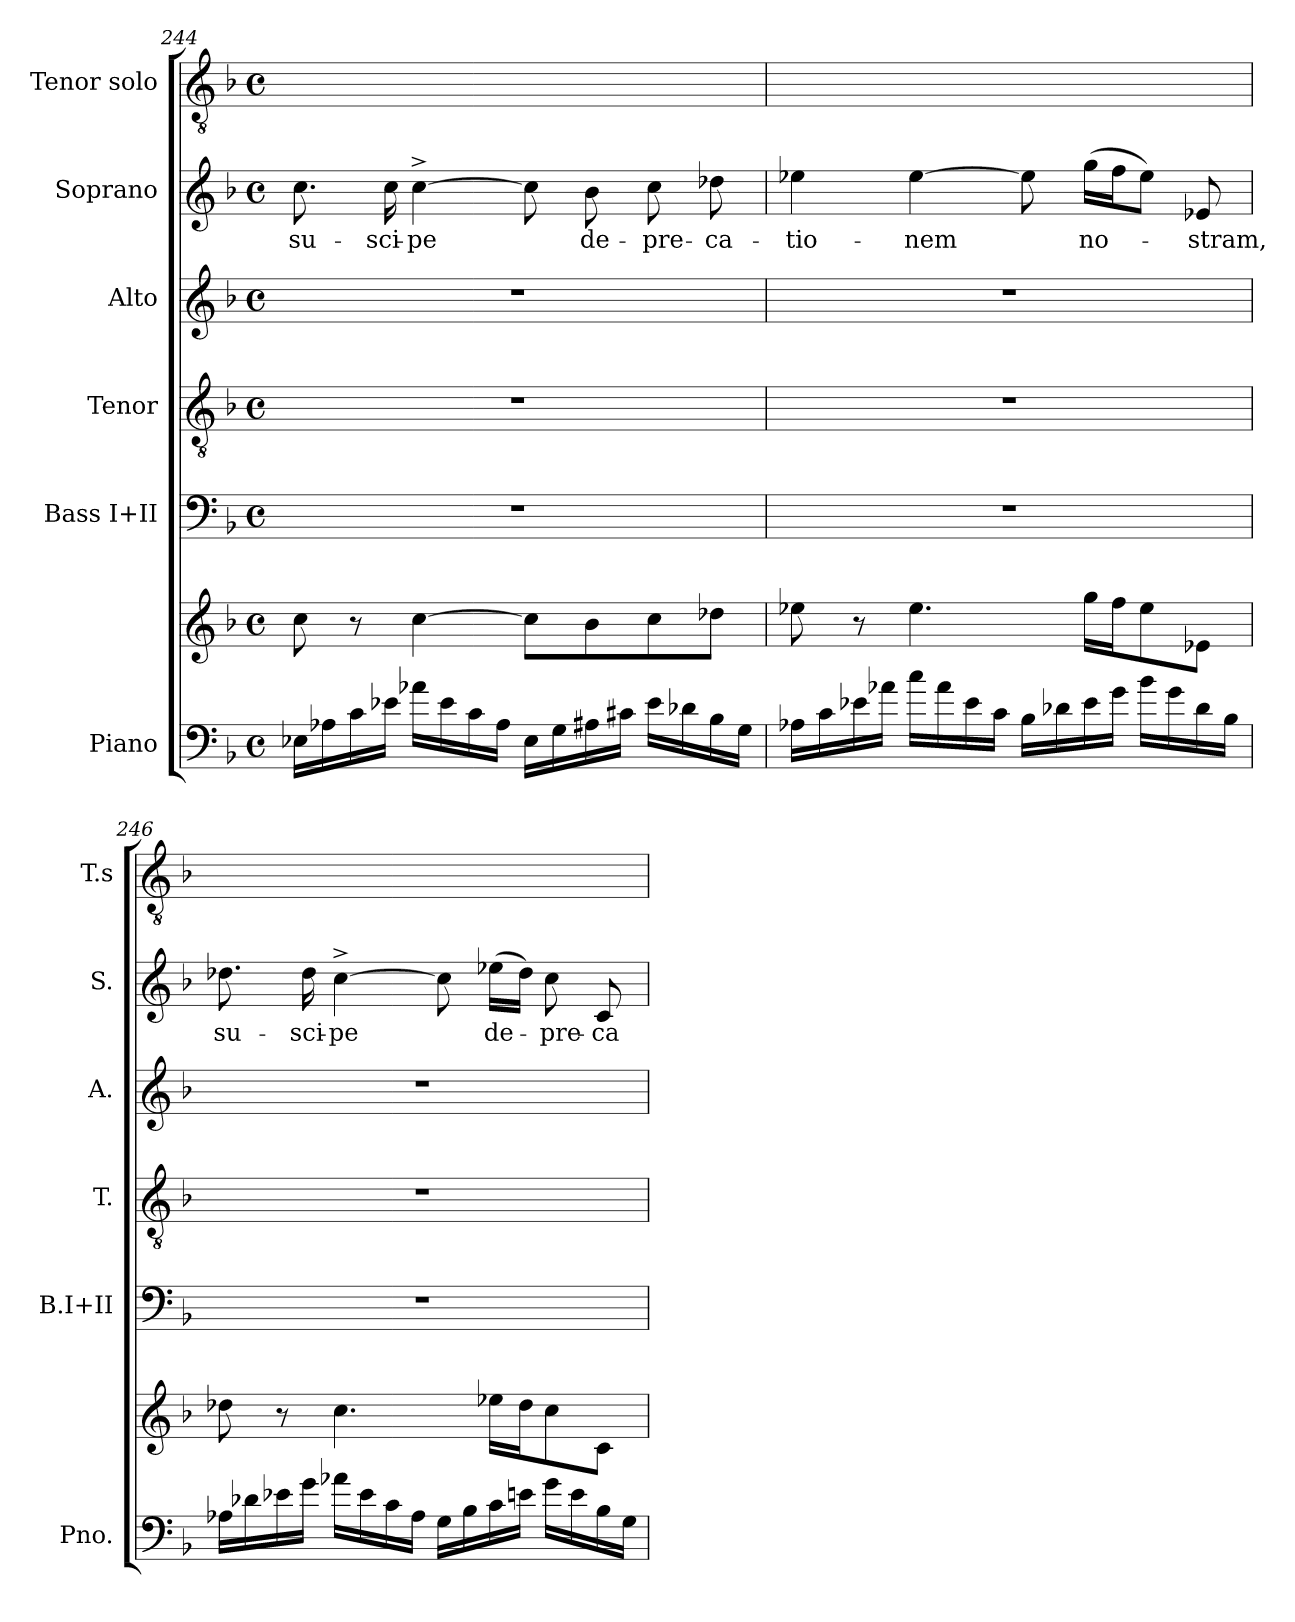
**kern	**kern	**kern	**kern	**kern	**kern	**text	**kern
*part6	*part6	*part5	*part4	*part3	*part2	*part2	*part1
*staff7	*staff6	*staff5	*staff4	*staff3	*staff2	*staff2	*staff1
*I"Piano	*	*I"Bass I+II	*I"Tenor	*I"Alto	*I"Soprano	*	*I"Tenor solo
*I'Pno.	*	*I'B.I+II	*I'T.	*I'A.	*I'S.	*	*I'T.s
*clefF4	*clefG2	*clefF4	*clefGv2	*clefG2	*clefG2	*	*clefGv2
*k[b-]	*k[b-]	*k[b-]	*k[b-]	*k[b-]	*k[b-]	*	*k[b-]
*M4/4	*M4/4	*M4/4	*M4/4	*M4/4	*M4/4	*	*M4/4
*met(c)	*met(c)	*met(c)	*met(c)	*met(c)	*met(c)	*	*met(c)
=244	=244	=244	=244	=244	=244	=244	=244
16E-X\LL	8cc\	1r	1r	1r	8.cc\	su-	1ryy
16A-X\	.	.	.	.	.	.	.
16c\	8r	.	.	.	.	.	.
16e-X\JJ	.	.	.	.	16cc\	-sci-	.
16a-X\LL	[4cc\	.	.	.	[4cc^\	-pe	.
16e-\	.	.	.	.	.	.	.
16c\	.	.	.	.	.	.	.
16A-\JJ	.	.	.	.	.	.	.
16E-\LL	8cc\L]	.	.	.	8cc\]	.	.
16G\	.	.	.	.	.	.	.
16A#X\	8b-\	.	.	.	8b-\	de-	.
16c#X\JJ	.	.	.	.	.	.	.
16e-\LL	8cc\	.	.	.	8cc\	-pre-	.
16d-X\	.	.	.	.	.	.	.
16B-\	8dd-X\J	.	.	.	8dd-X\	-ca-	.
16G\JJ	.	.	.	.	.	.	.
!!LO:LB:g=z
=245	=245	=245	=245	=245	=245	=245	=245
16A-X\LL	8ee-X\	1r	1r	1r	4ee-X\	-tio-	1ryy
16c\	.	.	.	.	.	.	.
16e-X\	8r	.	.	.	.	.	.
16a-X\JJ	.	.	.	.	.	.	.
16cc\LL	4.ee-\	.	.	.	[4ee-\	-nem	.
16a-\	.	.	.	.	.	.	.
16e-\	.	.	.	.	.	.	.
16c\JJ	.	.	.	.	.	.	.
16B-\LL	.	.	.	.	8ee-\]	.	.
16d-X\	.	.	.	.	.	.	.
16e-\	16gg\LL	.	.	.	(16gg\LL	no-	.
16g\JJ	16ff\J	.	.	.	16ff\J	.	.
16b-\LL	8ee-\	.	.	.	8ee-\J)	.	.
16g\	.	.	.	.	.	.	.
16d-\	8e-X\J	.	.	.	8e-X/	-stram,	.
16B-\JJ	.	.	.	.	.	.	.
=246	=246	=246	=246	=246	=246	=246	=246
16A-X\LL	8dd-X\	1r	1r	1r	8.dd-X\	su-	1ryy
16d-X\	.	.	.	.	.	.	.
16e-X\	8r	.	.	.	.	.	.
16g\JJ	.	.	.	.	16dd-\	-sci-	.
16a-X\LL	4.cc\	.	.	.	[4cc^\	-pe	.
16e-\	.	.	.	.	.	.	.
16c\	.	.	.	.	.	.	.
16A-\JJ	.	.	.	.	.	.	.
16G\LL	.	.	.	.	8cc\]	.	.
16B-\	.	.	.	.	.	.	.
16c\	16ee-X\LL	.	.	.	(16ee-X\LL	de-	.
16en\JJ	16dd-\J	.	.	.	16dd-\JJ)	.	.
16g\LL	8cc\	.	.	.	8cc\	-pre-	.
16e\	.	.	.	.	.	.	.
16B-\	8c\J	.	.	.	8c/	-ca-	.
16G\JJ	.	.	.	.	.	.	.
=	=	=	=	=	=	=	=
*-	*-	*-	*-	*-	*-	*-	*-
